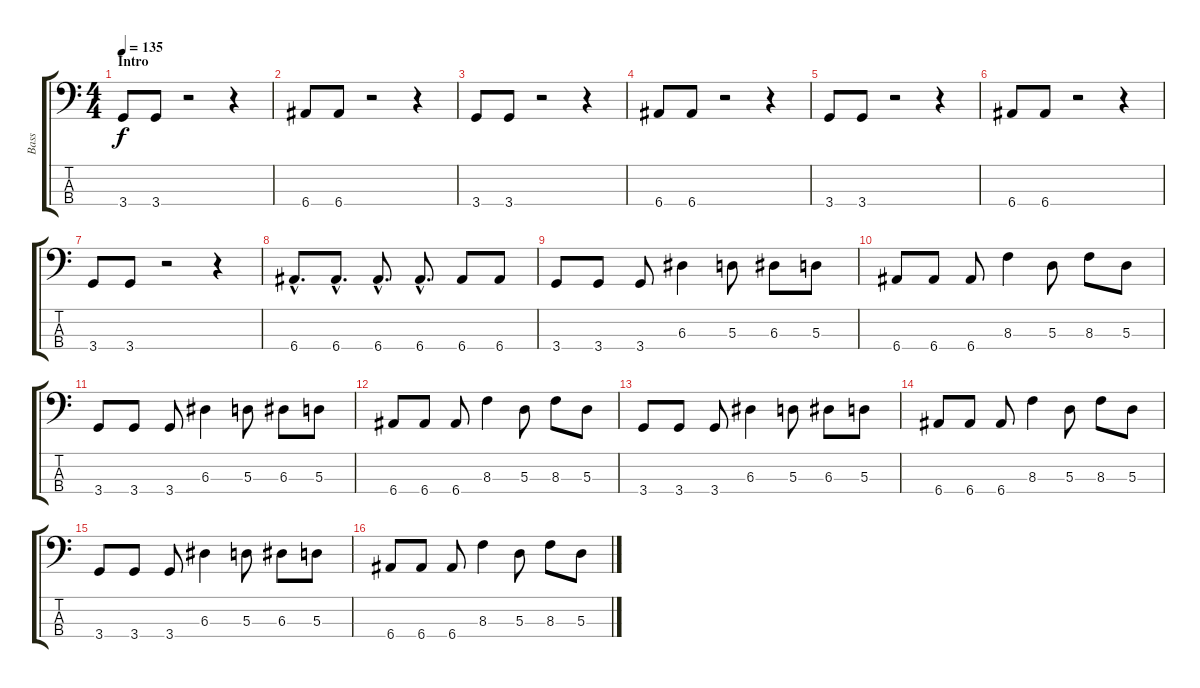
\track ("Bass" "Bass") {instrument electricbassfinger}
\staff {score tabs}
\tuning (G2 D2 A1 E1) {hide}
\ts (4 4)
\section ("" "Intro")
\tempo 135
\clef f4
\ks c
3.4.8{dy f instrument electricbassfinger} 3.4.8 r.2 r.4 |
6.4.8 6.4.8 r.2 r.4 |
3.4.8 3.4.8 r.2 r.4 |
6.4.8 6.4.8 r.2 r.4 |
3.4.8 3.4.8 r.2 r.4 |
6.4.8 6.4.8 r.2 r.4 |
3.4.8 3.4.8 r.2 r.4 |
6.4{hac}.8{d} 6.4{hac}.8{d} 6.4{hac}.8{d} 6.4{hac}.8{d} 6.4.8 6.4.8 |
3.4.8 3.4.8 3.4.8 6.3.4 5.3.8 6.3.8 5.3.8 |
6.4.8 6.4.8 6.4.8 8.3.4 5.3.8 8.3.8 5.3.8 |
3.4.8 3.4.8 3.4.8 6.3.4 5.3.8 6.3.8 5.3.8 |
6.4.8 6.4.8 6.4.8 8.3.4 5.3.8 8.3.8 5.3.8 |
3.4.8 3.4.8 3.4.8 6.3.4 5.3.8 6.3.8 5.3.8 |
6.4.8 6.4.8 6.4.8 8.3.4 5.3.8 8.3.8 5.3.8 |
3.4.8 3.4.8 3.4.8 6.3.4 5.3.8 6.3.8 5.3.8 |
6.4.8 6.4.8 6.4.8 8.3.4 5.3.8 8.3.8 5.3.8
